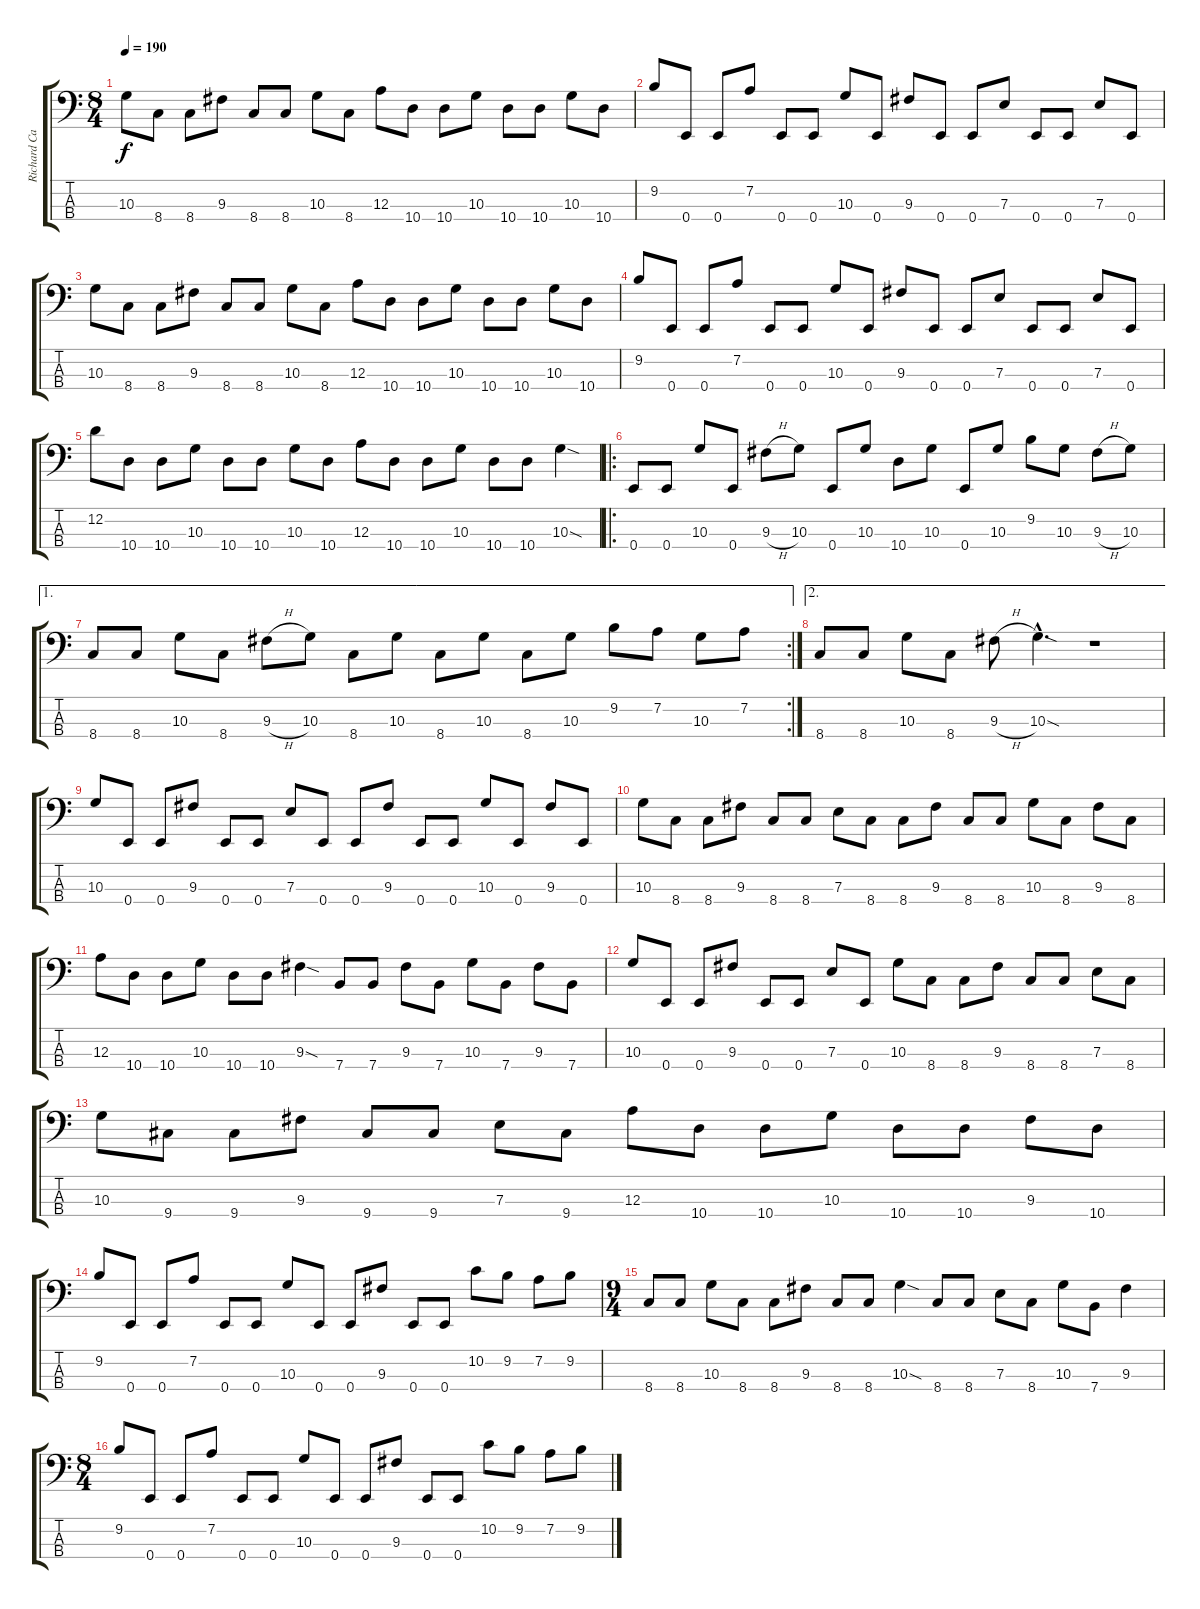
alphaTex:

\track ("Richard Cabeza" "Richard Ca") {instrument electricbasspick}
\staff {score tabs}
\tuning (G2 D2 A1 E1) {hide}
\ts (8 4)
\tempo 190
\clef f4
\ks c
10.3.8{dy f} 8.4.8 8.4.8 9.3.8 8.4.8 8.4.8 10.3.8 8.4.8 12.3.8 10.4.8 10.4.8 10.3.8 10.4.8 10.4.8 10.3.8 10.4.8 |
9.2.8 0.4.8 0.4.8 7.2.8 0.4.8 0.4.8 10.3.8 0.4.8 9.3.8 0.4.8 0.4.8 7.3.8 0.4.8 0.4.8 7.3.8 0.4.8 |
10.3.8 8.4.8 8.4.8 9.3.8 8.4.8 8.4.8 10.3.8 8.4.8 12.3.8 10.4.8 10.4.8 10.3.8 10.4.8 10.4.8 10.3.8 10.4.8 |
9.2.8 0.4.8 0.4.8 7.2.8 0.4.8 0.4.8 10.3.8 0.4.8 9.3.8 0.4.8 0.4.8 7.3.8 0.4.8 0.4.8 7.3.8 0.4.8 |
12.2.8 10.4.8 10.4.8 10.3.8 10.4.8 10.4.8 10.3.8 10.4.8 12.3.8 10.4.8 10.4.8 10.3.8 10.4.8 10.4.8 10.3{sod}.4 |
\ro
0.4.8 0.4.8 10.3.8 0.4.8 9.3{h}.8 10.3.8 0.4.8 10.3.8 10.4.8 10.3.8 0.4.8 10.3.8 9.2.8 10.3.8 9.3{h}.8 10.3.8 |
\ae 1
\rc 2
8.4.8 8.4.8 10.3.8 8.4.8 9.3{h}.8 10.3.8 8.4.8 10.3.8 8.4.8 10.3.8 8.4.8 10.3.8 9.2.8 7.2.8 10.3.8 7.2.8 |
\ae 2
8.4.8 8.4.8 10.3.8 8.4.8 9.3{h}.8 10.3{sod hac}.4{d} r.1 |
10.3.8 0.4.8 0.4.8 9.3.8 0.4.8 0.4.8 7.3.8 0.4.8 0.4.8 9.3.8 0.4.8 0.4.8 10.3.8 0.4.8 9.3.8 0.4.8 |
10.3.8 8.4.8 8.4.8 9.3.8 8.4.8 8.4.8 7.3.8 8.4.8 8.4.8 9.3.8 8.4.8 8.4.8 10.3.8 8.4.8 9.3.8 8.4.8 |
12.3.8 10.4.8 10.4.8 10.3.8 10.4.8 10.4.8 9.3{sod}.4 7.4.8 7.4.8 9.3.8 7.4.8 10.3.8 7.4.8 9.3.8 7.4.8 |
10.3.8 0.4.8 0.4.8 9.3.8 0.4.8 0.4.8 7.3.8 0.4.8 10.3.8 8.4.8 8.4.8 9.3.8 8.4.8 8.4.8 7.3.8 8.4.8 |
10.3.8 9.4.8 9.4.8 9.3.8 9.4.8 9.4.8 7.3.8 9.4.8 12.3.8 10.4.8 10.4.8 10.3.8 10.4.8 10.4.8 9.3.8 10.4.8 |
9.2.8 0.4.8 0.4.8 7.2.8 0.4.8 0.4.8 10.3.8 0.4.8 0.4.8 9.3.8 0.4.8 0.4.8 10.2.8 9.2.8 7.2.8 9.2.8 |
\ts (9 4)
8.4.8 8.4.8 10.3.8 8.4.8 8.4.8 9.3.8 8.4.8 8.4.8 10.3{sod}.4 8.4.8 8.4.8 7.3.8 8.4.8 10.3.8 7.4.8 9.3.4 |
\ts (8 4)
9.2.8 0.4.8 0.4.8 7.2.8 0.4.8 0.4.8 10.3.8 0.4.8 0.4.8 9.3.8 0.4.8 0.4.8 10.2.8 9.2.8 7.2.8 9.2.8
